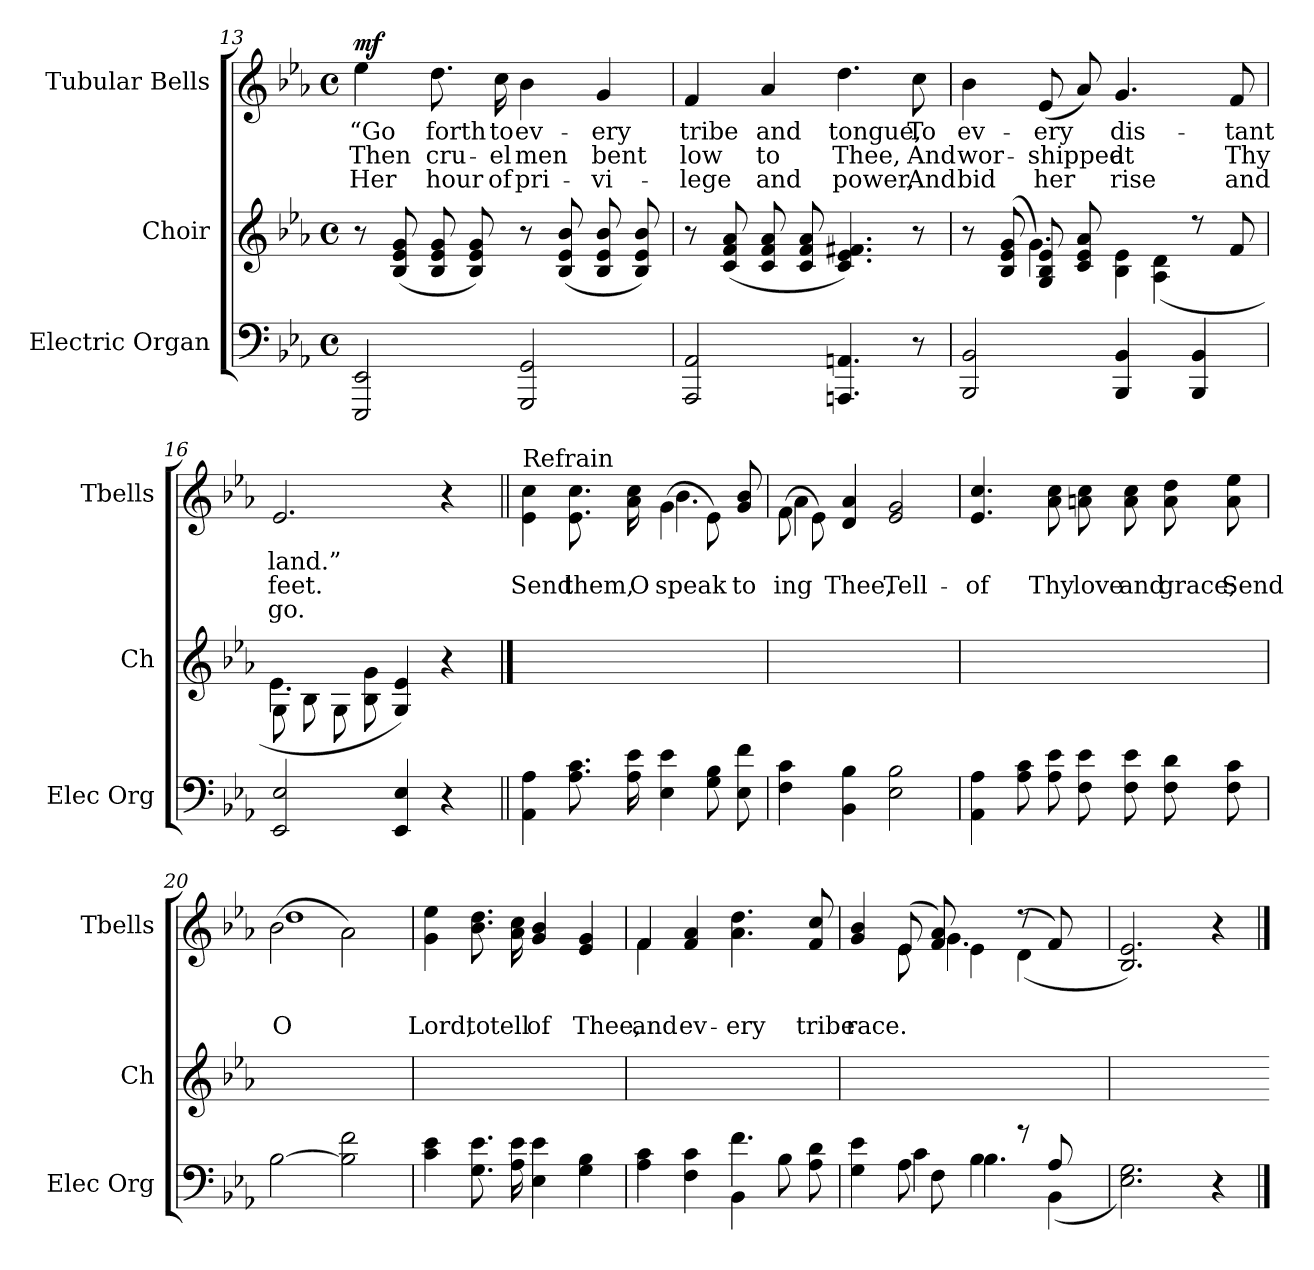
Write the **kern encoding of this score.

**kern	**kern	**kern	**text	**text	**text	**dynam
*part3	*part2	*part1	*part1	*part1	*part1	*part1
*staff3	*staff2	*staff1	*staff1	*staff1	*staff1	*staff1
*I"Electric Organ	*I"Choir	*I"Tubular Bells	*	*	*	*
*I'Elec Org	*I'Ch	*I'Tbells	*	*	*	*
*clefF4	*clefG2	*clefG2	*	*	*	*
*k[b-e-a-]	*k[b-e-a-]	*k[b-e-a-]	*	*	*	*
*E-:	*E-:	*E-:	*	*	*	*
*M4/4	*M4/4	*M4/4	*	*	*	*
*met(c)	*met(c)	*met(c)	*	*	*	*
=13	=13	=13	=13	=13	=13	=13
2EEE- 2EE-	8r	4ee-	“Go	Then	Her	mf
.	(8B-/ 8e-/ 8g/	.	.	.	.	.
.	8B-/ 8e-/ 8g/	8.dd	forth	cru-	hour	.
.	8B-/ 8e-/ 8g/)	.	.	.	.	.
.	.	16cc	to	-el	of	.
2GGG 2GG	8r	4b-	ev-	men	pri-	.
.	(8B-/ 8e-/ 8b-/	.	.	.	.	.
.	8B-/ 8e-/ 8b-/	4g	-ery	bent	-vi-	.
.	8B-/ 8e-/ 8b-/)	.	.	.	.	.
=14	=14	=14	=14	=14	=14	=14
2AAA- 2AA-	8r	4f	tribe	low	-lege	.
.	(8c 8f 8a-	.	.	.	.	.
.	8c 8f 8a-	4a-	and	to	and	.
.	8c 8f 8a-	.	.	.	.	.
4.AAAn 4.AAn	4.c 4.e- 4.f#X)	4.dd	tongue,	Thee,	power,	.
8r	8r	8cc	To	And	And	.
=15	=15	=15	=15	=15	=15	=15
*	*^	*	*	*	*	*
2BBB- 2BB-	8r	4ryy	4b-	ev-	wor-	bid	.
.	(8B-/ 8e-/ 8g/	.	.	.	.	.	.
.	8G/ 8B-/ 8e-/	4.g)	(8e-/	-ery	-shipped	her	.
.	8c/ 8e-/ 8a-/	.	8a-/)	.	.	.	.
4BBB- 4BB-	4B-\ 4e-\	.	4.g	dis-	at	rise	.
.	.	(4A- 4d	.	.	.	.	.
4BBB- 4BB-	8r	.	.	.	.	.	.
.	8f/	8ryy	8f	-tant	Thy	and	.
=16	=16	=16	=16	=16	=16	=16	=16
2EE- 2E-	8G\	4.e-	2.e-	land.”	feet.	go.	.
.	8B-\	.	.	.	.	.	.
.	8G\	.	.	.	.	.	.
.	8B-\ 8g\	2ryy	.	.	.	.	.
4EE- 4E-	4G 4e-)	.	.	.	.	.	.
4r	4r	.	4r	.	.	.	.
.	.	8ryy	.	.	.	.	.
=17||	==17	==17	=17||	=17||	=17||	=17||	=17||
*	*	*	*^	*	*	*	*
!	!	!	!LO:TX:t=Refrain	!	!	!	!	!
*	*v	*v	*	*	*	*	*	*
4AA- 4A-	1ryy	4e-\ 4cc\	2ryy	.	Send	.	.
8.A- 8.c	.	8.e-\ 8.cc\	.	.	them,	.	.
16A- 16e-	.	16a- 16cc	.	.	O	.	.
4E- 4e-	.	(4g\	4.b-	.	speak	.	.
8G 8B-	.	8e-\)	.	.	.	.	.
8E- 8f	.	8g 8b-	8ryy	.	to	.	.
=18	=18	=18	=18	=18	=18	=18	=18
4F 4c	1ryy	(8f\	4a-	.	-ing	.	.
.	.	8e-\)	.	.	.	.	.
4BB- 4B-	.	4d 4a-	2.ryy	.	Thee,	.	.
2E- 2B-	.	2e- 2g	.	.	Tell-	.	.
*	*	*v	*v	*	*	*	*
=19	=19	=19	=19	=19	=19	=19
4AA- 4A-	1ryy	4.e- 4.cc	.	of	.	.
8A- 8c	.	.	.	.	.	.
8A- 8e-	.	8a- 8cc	.	Thy	.	.
8F 8e-	.	8an 8cc	.	love	.	.
8F 8e-	.	8a 8cc	.	and	.	.
8F 8d	.	8a 8dd	.	grace;	.	.
8F 8c	.	8a 8ee-	.	Send	.	.
=20	=20	=20	=20	=20	=20	=20
*	*	*^	*	*	*	*
[2B-	1ryy	(2b-\	1dd	.	O	.	.
2B-] 2f	.	2a-\)	.	.	.	.	.
*	*	*v	*v	*	*	*	*
=21	=21	=21	=21	=21	=21	=21
4c 4e-	1ryy	4g 4ee-	.	Lord,	.	.
8.G 8.e-	.	8.b- 8.dd	.	to	.	.
16A- 16e-	.	16a- 16cc	.	tell	.	.
4E- 4e-	.	4g 4b-	.	of	.	.
4G 4B-	.	4e- 4g	.	Thee,	.	.
=22	=22	=22	=22	=22	=22	=22
*^	*	*^	*	*	*	*
4A- 4c	2ryy	1ryy	4f/	4f	.	and	.	.
4F 4c	.	.	4f 4a-	2.ryy	.	ev-	.	.
4BB-\	4.f	.	4.a- 4.dd	.	.	-ery	.	.
8B-\	.	.	.	.	.	.	.	.
8A-\ 8d\	8ryy	.	8f 8cc	.	.	tribe	.	.
=23	=23	=23	=23	=23	=23	=23	=23	=23
4G 4e-	4ryy	1ryy	4g 4b-	4ryy	.	race.	.	.
8A-\	4c	.	(8e-/	8e-	.	.	.	.
8F\	.	.	8f/ 8a-/)	4.g	.	.	.	.
4B-\	4.B-	.	4e-\	.	.	.	.	.
8r	.	.	(8r	(4d	.	.	.	.
8A-/	(4BB-	.	8f/)	.	.	.	.	.
8ryy	.	8ryy	8ryy	8ryy	.	.	.	.
*v	*v	*	*v	*v	*	*	*	*
=24	=24	=24	=24	=24	=24	=24
2.E-\ 2.G\)	1ryy	2.B- 2.e-)	.	.	.	.
4r	.	4r	.	.	.	.
==	=	==	==	==	==	==
*-	*-	*-	*-	*-	*-	*-
